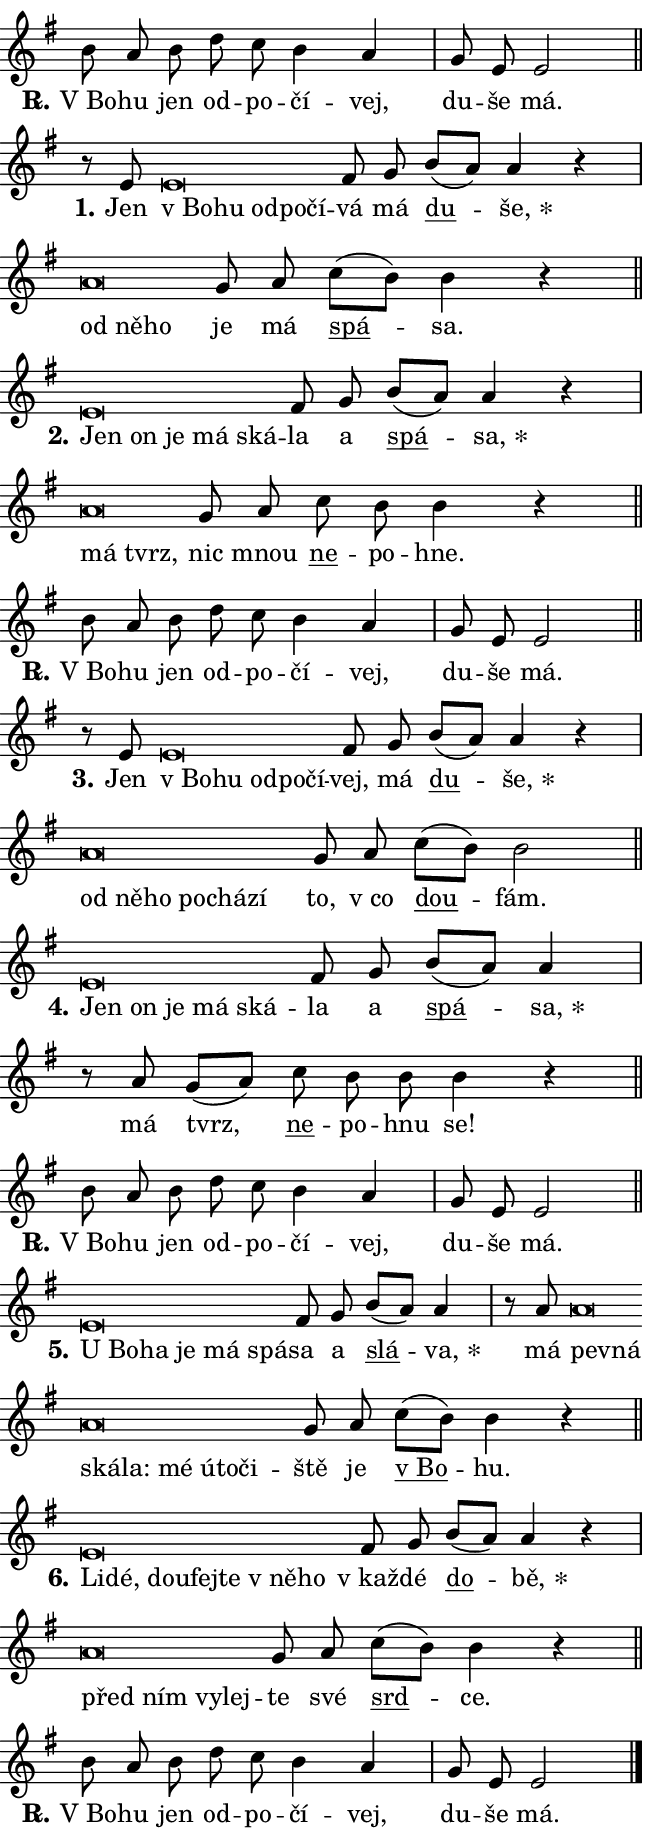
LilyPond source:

\version "2.24.0"
\header { tagline = "" }
\paper {
  indent = 0\cm
  top-margin = 0\cm
  right-margin = 0.13\cm % to fit lyric hyphens
  bottom-margin = 0\cm
  left-margin = 0\cm
  paper-width = 11\cm
  page-breaking = #ly:one-page-breaking
  system-system-spacing.basic-distance = #11
  score-system-spacing.basic-distance = #11
  ragged-last = ##f
}


%% Author: Thomas Morley
%% https://lists.gnu.org/archive/html/lilypond-user/2020-05/msg00002.html
#(define (line-position grob)
"Returns position of @var[grob} in current system:
   @code{'start}, if at first time-step
   @code{'end}, if at last time-step
   @code{'middle} otherwise
"
  (let* ((col (ly:item-get-column grob))
         (ln (ly:grob-object col 'left-neighbor))
         (rn (ly:grob-object col 'right-neighbor))
         (col-to-check-left (if (ly:grob? ln) ln col))
         (col-to-check-right (if (ly:grob? rn) rn col))
         (break-dir-left
           (and
             (ly:grob-property col-to-check-left 'non-musical #f)
             (ly:item-break-dir col-to-check-left)))
         (break-dir-right
           (and
             (ly:grob-property col-to-check-right 'non-musical #f)
             (ly:item-break-dir col-to-check-right))))
        (cond ((eqv? 1 break-dir-left) 'start)
              ((eqv? -1 break-dir-right) 'end)
              (else 'middle))))

#(define (tranparent-at-line-position vctor)
  (lambda (grob)
  "Relying on @code{line-position} select the relevant enry from @var{vctor}.
Used to determine transparency,"
    (case (line-position grob)
      ((end) (not (vector-ref vctor 0)))
      ((middle) (not (vector-ref vctor 1)))
      ((start) (not (vector-ref vctor 2))))))

noteHeadBreakVisibility =
#(define-music-function (break-visibility)(vector?)
"Makes @code{NoteHead}s transparent relying on @var{break-visibility}"
#{
  \override NoteHead.transparent =
    #(tranparent-at-line-position break-visibility)
#})

#(define delete-ledgers-for-transparent-note-heads
  (lambda (grob)
    "Reads whether a @code{NoteHead} is transparent.
If so this @code{NoteHead} is removed from @code{'note-heads} from
@var{grob}, which is supposed to be @code{LedgerLineSpanner}.
As a result ledgers are not printed for this @code{NoteHead}"
    (let* ((nhds-array (ly:grob-object grob 'note-heads))
           (nhds-list
             (if (ly:grob-array? nhds-array)
                 (ly:grob-array->list nhds-array)
                 '()))
           ;; Relies on the transparent-property being done before
           ;; Staff.LedgerLineSpanner.after-line-breaking is executed.
           ;; This is fragile ...
           (to-keep
             (remove
               (lambda (nhd)
                 (ly:grob-property nhd 'transparent #f))
               nhds-list)))
      ;; TODO find a better method to iterate over grob-arrays, similiar
      ;; to filter/remove etc for lists
      ;; For now rebuilt from scratch
      (set! (ly:grob-object grob 'note-heads)  '())
      (for-each
        (lambda (nhd)
          (ly:pointer-group-interface::add-grob grob 'note-heads nhd))
        to-keep))))

squashNotes = {
  \override NoteHead.X-extent = #'(-0.2 . 0.2)
  \override NoteHead.Y-extent = #'(-0.75 . 0)
  \override NoteHead.stencil =
    #(lambda (grob)
       (let ((pos (ly:grob-property grob 'staff-position)))
         (begin
           (if (< pos -7) (display "ERROR: Lower brevis then expected\n") (display ""))
           (if (<= pos -6) ly:text-interface::print ly:note-head::print))))
}
unSquashNotes = {
  \revert NoteHead.X-extent
  \revert NoteHead.Y-extent
  \revert NoteHead.stencil
}

hideNotes = \noteHeadBreakVisibility #begin-of-line-visible
unHideNotes = \noteHeadBreakVisibility #all-visible

% work-around for resetting accidentals
% https://lilypond.org/doc/v2.23/Documentation/notation/displaying-rhythms#unmetered-music
cadenzaMeasure = {
  \cadenzaOff
  \partial 1024 s1024
  \cadenzaOn
}

#(define-markup-command (accent layout props text) (markup?)
  "Underline accented syllable"
  (interpret-markup layout props
    #{\markup \override #'(offset . 4.3) \underline { #text }#}))

responsum = \markup \concat {
  "R" \hspace #-1.05 \path #0.1 #'((moveto 0 0.07) (lineto 0.9 0.8)) \hspace #0.05 "."
}

spaceSize = #0.6828661417322834 % exact space size for TeX Gyre Schola

\layout {
  \context {
    \Staff
    \remove "Time_signature_engraver"
    \override LedgerLineSpanner.after-line-breaking = #delete-ledgers-for-transparent-note-heads
  }
  \context {
    \Lyrics {
      \override LyricSpace.minimum-distance = \spaceSize
      \override LyricText.font-name = #"TeX Gyre Schola"
      \override LyricText.font-size = 1
      \override StanzaNumber.font-name = #"TeX Gyre Schola Bold"
      \override StanzaNumber.font-size = 1
    }
  }
  \context {
    \Score 
    \override NoteHead.text =
      #(lambda (grob) 
        (let ((pos (ly:grob-property grob 'staff-position)))
          #{\markup {
            \combine
              \halign #-0.55 \raise #(if (= pos -6) 0 0.5) \override #'(thickness . 2) \draw-line #'(3.2 . 0)
              \musicglyph "noteheads.sM1"
          }#}))
  }
}

% magnetic-lyrics.ily
%
%   written by
%     Jean Abou Samra <jean@abou-samra.fr>
%     Werner Lemberg <wl@gnu.org>
%
%   adapted by
%     Jiri Hon <jiri.hon@gmail.com>
%
% Version 2022-Apr-15

% https://www.mail-archive.com/lilypond-user@gnu.org/msg149350.html

#(define (Left_hyphen_pointer_engraver context)
   "Collect syllable-hyphen-syllable occurrences in lyrics and store
them in properties.  This engraver only looks to the left.  For
example, if the lyrics input is @code{foo -- bar}, it does the
following.

@itemize @bullet
@item
Set the @code{text} property of the @code{LyricHyphen} grob between
@q{foo} and @q{bar} to @code{foo}.

@item
Set the @code{left-hyphen} property of the @code{LyricText} grob with
text @q{foo} to the @code{LyricHyphen} grob between @q{foo} and
@q{bar}.
@end itemize

Use this auxiliary engraver in combination with the
@code{lyric-@/text::@/apply-@/magnetic-@/offset!} hook."
   (let ((hyphen #f)
         (text #f))
     (make-engraver
      (acknowledgers
       ((lyric-syllable-interface engraver grob source-engraver)
        (set! text grob)))
      (end-acknowledgers
       ((lyric-hyphen-interface engraver grob source-engraver)
        ;(when (not (grob::has-interface grob 'lyric-space-interface))
          (set! hyphen grob)));)
      ((stop-translation-timestep engraver)
       (when (and text hyphen)
         (ly:grob-set-object! text 'left-hyphen hyphen))
       (set! text #f)
       (set! hyphen #f)))))

#(define (lyric-text::apply-magnetic-offset! grob)
   "If the space between two syllables is less than the value in
property @code{LyricText@/.details@/.squash-threshold}, move the right
syllable to the left so that it gets concatenated with the left
syllable.

Use this function as a hook for
@code{LyricText@/.after-@/line-@/breaking} if the
@code{Left_@/hyphen_@/pointer_@/engraver} is active."
   (let ((hyphen (ly:grob-object grob 'left-hyphen #f)))
     (when hyphen
       (let ((left-text (ly:spanner-bound hyphen LEFT)))
         (when (grob::has-interface left-text 'lyric-syllable-interface)
           (let* ((common (ly:grob-common-refpoint grob left-text X))
                  (this-x-ext (ly:grob-extent grob common X))
                  (left-x-ext
                   (begin
                     ;; Trigger magnetism for left-text.
                     (ly:grob-property left-text 'after-line-breaking)
                     (ly:grob-extent left-text common X)))
                  ;; `delta` is the gap width between two syllables.
                  (delta (- (interval-start this-x-ext)
                            (interval-end left-x-ext)))
                  (details (ly:grob-property grob 'details))
                  (threshold (assoc-get 'squash-threshold details 0.2)))
             (when (< delta threshold)
               (let* (;; We have to manipulate the input text so that
                      ;; ligatures crossing syllable boundaries are not
                      ;; disabled.  For languages based on the Latin
                      ;; script this is essentially a beautification.
                      ;; However, for non-Western scripts it can be a
                      ;; necessity.
                      (lt (ly:grob-property left-text 'text))
                      (rt (ly:grob-property grob 'text))
                      (is-space (grob::has-interface hyphen 'lyric-space-interface))
                      (space (if is-space " " ""))
                      (extra-delta (if is-space spaceSize 0))
                      ;; Append new syllable.
                      (ltrt-space (if (and (string? lt) (string? rt))
                                (string-append lt space rt)
                                (make-concat-markup (list lt space rt))))
                      ;; Right-align `ltrt` to the right side.
                      (ltrt-space-markup (grob-interpret-markup
                               grob
                               (make-translate-markup
                                (cons (interval-length this-x-ext) 0)
                                (make-right-align-markup ltrt-space)))))
                 (begin
                   ;; Don't print `left-text`.
                   (ly:grob-set-property! left-text 'stencil #f)
                   ;; Set text and stencil (which holds all collected
                   ;; syllables so far) and shift it to the left.
                   (ly:grob-set-property! grob 'text ltrt-space)
                   (ly:grob-set-property! grob 'stencil ltrt-space-markup)
                   (ly:grob-translate-axis! grob (- (- delta extra-delta)) X))))))))))


#(define (lyric-hyphen::displace-bounds-first grob)
   ;; Make very sure this callback isn't triggered too early.
   (let ((left (ly:spanner-bound grob LEFT))
         (right (ly:spanner-bound grob RIGHT)))
     (ly:grob-property left 'after-line-breaking)
     (ly:grob-property right 'after-line-breaking)
     (ly:lyric-hyphen::print grob)))

squashThreshold = #0.4

\layout {
  \context {
    \Lyrics
    \consists #Left_hyphen_pointer_engraver
    \override LyricText.after-line-breaking =
      #lyric-text::apply-magnetic-offset!
    \override LyricHyphen.stencil = #lyric-hyphen::displace-bounds-first
    \override LyricText.details.squash-threshold = \squashThreshold
    \override LyricHyphen.minimum-distance = 0
    \override LyricHyphen.minimum-length = \squashThreshold
  }
}

squashText = \override LyricText.details.squash-threshold = 9999
unSquashText = \override LyricText.details.squash-threshold = \squashThreshold

leftText = \override LyricText.self-alignment-X = #LEFT
unLeftText = \revert LyricText.self-alignment-X

starOffset = #(lambda (grob) 
                (let ((x_offset (ly:self-alignment-interface::aligned-on-x-parent grob)))
                  (if (= x_offset 0) 0 (+ x_offset 1.2))))

star = #(define-music-function (syllable)(string?)
"Append star separator at the end of a syllable"
#{
  \once \override LyricText.X-offset = #starOffset
  \lyricmode { \markup {
    #syllable
    \override #'((font-name . "TeX Gyre Schola Bold")) \hspace #0.2 \lower #0.65 \larger "*"
  } }
#})

starAccent = #(define-music-function (syllable)(string?)
"Append star separator at the end of a syllable and make accent"
#{
  \once \override LyricText.X-offset = #starOffset
  \lyricmode { \markup {
    \accent #syllable
    \override #'((font-name . "TeX Gyre Schola Bold")) \hspace #0.2 \lower #0.65 \larger "*"
  } }
#})

breath = #(define-music-function (syllable)(string?)
"Append breathing indicator at the end of a syllable"
#{
  \lyricmode { \markup { #syllable "+" } }
#})

optionalBreath = #(define-music-function (syllable)(string?)
"Append optional breathing indicator at the end of a syllable"
#{
  \lyricmode { \markup { #syllable "(+)" } }
#})


\score {
    <<
        \new Voice = "melody" { \cadenzaOn \key g \major \relative { b'8 a b d c b4 a \cadenzaMeasure \bar "|" g8 e e2 \cadenzaMeasure \bar "||" \break } }
        \new Lyrics \lyricsto "melody" { \lyricmode { \set stanza = \responsum
"V Bo" -- hu jen od -- po -- čí -- vej, du -- še má. } }
    >>
    \layout {}
}

\score {
    <<
        \new Voice = "melody" { \cadenzaOn \key g \major \relative { r8 e'8 \squashNotes e\breve*1/16 \hideNotes \breve*1/16 \bar "" \breve*1/16 \bar "" \breve*1/16 \breve*1/16 \bar "" \unHideNotes \unSquashNotes fis8 g \bar "" b[( a)] a4 r \cadenzaMeasure \bar "|" \squashNotes a\breve*1/16 \hideNotes \breve*1/16 \breve*1/16 \bar "" \unHideNotes \unSquashNotes g8 a \bar "" c[( b)] b4 r \cadenzaMeasure \bar "||" \break } }
        \new Lyrics \lyricsto "melody" { \lyricmode { \set stanza = "1."
Jen \leftText "v Bo" -- \squashText hu od -- po -- čí -- \unLeftText \unSquashText vá má \markup \accent du -- \star še, \leftText od \squashText ně -- ho \unLeftText \unSquashText je má \markup \accent spá -- sa. } }
    >>
    \layout {}
}

\score {
    <<
        \new Voice = "melody" { \cadenzaOn \key g \major \relative { \squashNotes e'\breve*1/16 \hideNotes \breve*1/16 \bar "" \breve*1/16 \bar "" \breve*1/16 \breve*1/16 \bar "" \unHideNotes \unSquashNotes fis8 g \bar "" b[( a)] a4 r \cadenzaMeasure \bar "|" \squashNotes a\breve*1/16 \hideNotes \breve*1/16 \bar "" \unHideNotes \unSquashNotes g8 a \bar "" c b b4 r \cadenzaMeasure \bar "||" \break } }
        \new Lyrics \lyricsto "melody" { \lyricmode { \set stanza = "2."
\leftText Jen \squashText on je má ská -- \unLeftText \unSquashText la a \markup \accent spá -- \star sa, \leftText má \squashText tvrz, \unLeftText \unSquashText nic mnou \markup \accent ne -- po -- hne. } }
    >>
    \layout {}
}

\score {
    <<
        \new Voice = "melody" { \cadenzaOn \key g \major \relative { b'8 a b d c b4 a \cadenzaMeasure \bar "|" g8 e e2 \cadenzaMeasure \bar "||" \break } }
        \new Lyrics \lyricsto "melody" { \lyricmode { \set stanza = \responsum
"V Bo" -- hu jen od -- po -- čí -- vej, du -- še má. } }
    >>
    \layout {}
}

\score {
    <<
        \new Voice = "melody" { \cadenzaOn \key g \major \relative { r8 e'8 \squashNotes e\breve*1/16 \hideNotes \breve*1/16 \bar "" \breve*1/16 \bar "" \breve*1/16 \breve*1/16 \bar "" \unHideNotes \unSquashNotes fis8 g \bar "" b[( a)] a4 r \cadenzaMeasure \bar "|" \squashNotes a\breve*1/16 \hideNotes \breve*1/16 \bar "" \breve*1/16 \bar "" \breve*1/16 \bar "" \breve*1/16 \breve*1/16 \bar "" \unHideNotes \unSquashNotes g8 a \bar "" c[( b)] b2 \cadenzaMeasure \bar "||" \break } }
        \new Lyrics \lyricsto "melody" { \lyricmode { \set stanza = "3."
Jen \leftText "v Bo" -- \squashText hu od -- po -- čí -- \unLeftText \unSquashText vej, má \markup \accent du -- \star še, \leftText od \squashText ně -- ho po -- chá -- zí \unLeftText \unSquashText to, "v co" \markup \accent dou -- fám. } }
    >>
    \layout {}
}

\score {
    <<
        \new Voice = "melody" { \cadenzaOn \key g \major \relative { \squashNotes e'\breve*1/16 \hideNotes \breve*1/16 \bar "" \breve*1/16 \bar "" \breve*1/16 \breve*1/16 \bar "" \unHideNotes \unSquashNotes fis8 g \bar "" b[( a)] a4 \cadenzaMeasure \bar "|" r8 a8 g8[( a)] \bar "" c b b b4 r \cadenzaMeasure \bar "||" \break } }
        \new Lyrics \lyricsto "melody" { \lyricmode { \set stanza = "4."
\leftText Jen \squashText on je má ská -- \unLeftText \unSquashText la a \markup \accent spá -- \star sa, má tvrz, \markup \accent ne -- po -- hnu se! } }
    >>
    \layout {}
}

\score {
    <<
        \new Voice = "melody" { \cadenzaOn \key g \major \relative { b'8 a b d c b4 a \cadenzaMeasure \bar "|" g8 e e2 \cadenzaMeasure \bar "||" \break } }
        \new Lyrics \lyricsto "melody" { \lyricmode { \set stanza = \responsum
"V Bo" -- hu jen od -- po -- čí -- vej, du -- še má. } }
    >>
    \layout {}
}

\score {
    <<
        \new Voice = "melody" { \cadenzaOn \key g \major \relative { \squashNotes e'\breve*1/16 \hideNotes \breve*1/16 \bar "" \breve*1/16 \bar "" \breve*1/16 \bar "" \breve*1/16 \breve*1/16 \bar "" \unHideNotes \unSquashNotes fis8 g \bar "" b[( a)] a4 \cadenzaMeasure \bar "|" r8 a8 \squashNotes a\breve*1/16 \hideNotes \breve*1/16 \bar "" \breve*1/16 \bar "" \breve*1/16 \bar "" \breve*1/16 \bar "" \breve*1/16 \bar "" \breve*1/16 \breve*1/16 \bar "" \unHideNotes \unSquashNotes g8 a \bar "" c[( b)] b4 r \cadenzaMeasure \bar "||" \break } }
        \new Lyrics \lyricsto "melody" { \lyricmode { \set stanza = "5."
\leftText U \squashText Bo -- ha je má spá -- \unLeftText \unSquashText sa a \markup \accent slá -- \star va, má \leftText pev -- \squashText ná ská -- la: mé ú -- to -- či -- \unLeftText \unSquashText ště je \markup \accent "v Bo" -- hu. } }
    >>
    \layout {}
}

\score {
    <<
        \new Voice = "melody" { \cadenzaOn \key g \major \relative { \squashNotes e'\breve*1/16 \hideNotes \breve*1/16 \bar "" \breve*1/16 \bar "" \breve*1/16 \bar "" \breve*1/16 \bar "" \breve*1/16 \breve*1/16 \bar "" \unHideNotes \unSquashNotes fis8 g \bar "" b[( a)] a4 r \cadenzaMeasure \bar "|" \squashNotes a\breve*1/16 \hideNotes \breve*1/16 \bar "" \breve*1/16 \breve*1/16 \bar "" \unHideNotes \unSquashNotes g8 a \bar "" c[( b)] b4 r \cadenzaMeasure \bar "||" \break } }
        \new Lyrics \lyricsto "melody" { \lyricmode { \set stanza = "6."
\leftText Li -- \squashText dé, dou -- fej -- te "v ně" -- ho \unLeftText \unSquashText "v kaž" -- dé \markup \accent do -- \star bě, \leftText před \squashText ním vy -- lej -- \unLeftText \unSquashText te své \markup \accent srd -- ce. } }
    >>
    \layout {}
}

\score {
    <<
        \new Voice = "melody" { \cadenzaOn \key g \major \relative { b'8 a b d c b4 a \cadenzaMeasure \bar "|" g8 e e2 \cadenzaMeasure \bar "||" \break } \bar "|." }
        \new Lyrics \lyricsto "melody" { \lyricmode { \set stanza = \responsum
"V Bo" -- hu jen od -- po -- čí -- vej, du -- še má. } }
    >>
    \layout {}
}
